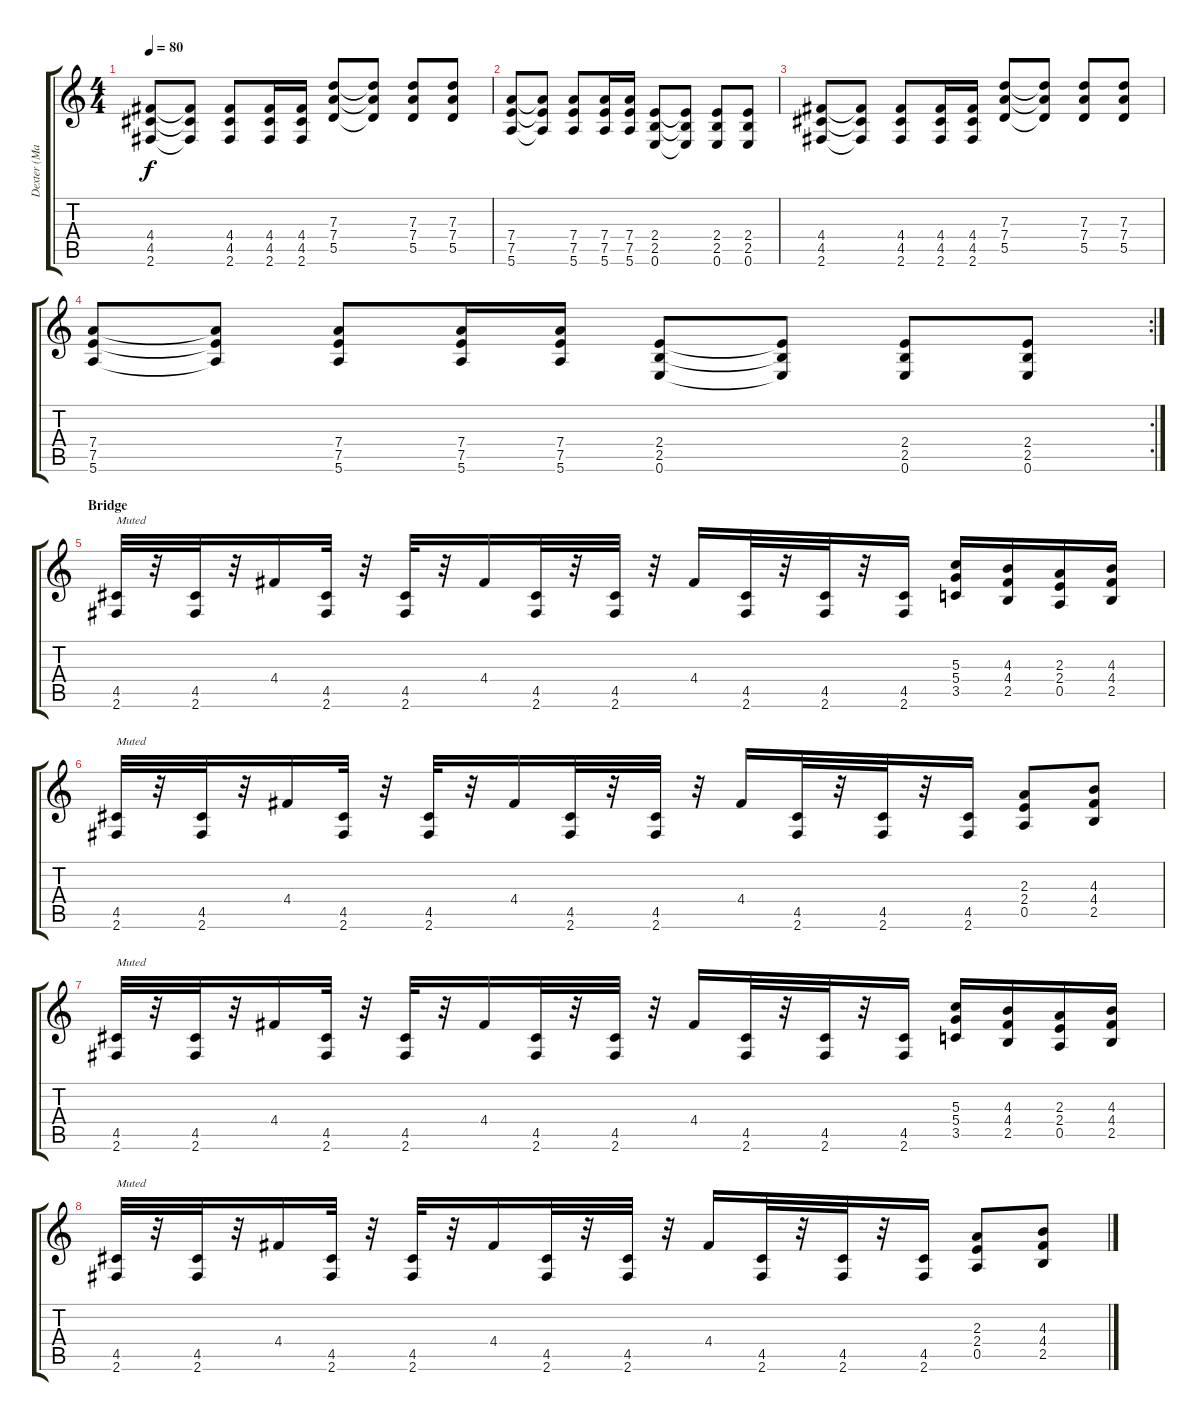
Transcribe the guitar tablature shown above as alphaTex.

\track ("Dexter (Main guitar)" "Dexter (Ma") {instrument distortionguitar}
\staff {score tabs}
\tuning (E4 B3 G3 D3 A2 E2) {hide}
\ts (4 4)
\tempo 80
\clef g2
\ks c
(4.4 4.5 2.6).8{dy f} (4.4{t} 4.5{t} 2.6{t}).8 (4.4 4.5 2.6).8 (4.4 4.5 2.6).16 (4.4 4.5 2.6).16 (7.3 7.4 5.5).8 (7.3{t} 7.4{t} 5.5{t}).8 (7.3 7.4 5.5).8 (7.3 7.4 5.5).8 |
(7.4 7.5 5.6).8 (7.4{t} 7.5{t} 5.6{t}).8 (7.4 7.5 5.6).8 (7.4 7.5 5.6).16 (7.4 7.5 5.6).16 (2.4 2.5 0.6).8 (2.4{t} 2.5{t} 0.6{t}).8 (2.4 2.5 0.6).8 (2.4 2.5 0.6).8 |
(4.4 4.5 2.6).8 (4.4{t} 4.5{t} 2.6{t}).8 (4.4 4.5 2.6).8 (4.4 4.5 2.6).16 (4.4 4.5 2.6).16 (7.3 7.4 5.5).8 (7.3{t} 7.4{t} 5.5{t}).8 (7.3 7.4 5.5).8 (7.3 7.4 5.5).8 |
\rc 2
(7.4 7.5 5.6).8 (7.4{t} 7.5{t} 5.6{t}).8 (7.4 7.5 5.6).8 (7.4 7.5 5.6).16 (7.4 7.5 5.6).16 (2.4 2.5 0.6).8 (2.4{t} 2.5{t} 0.6{t}).8 (2.4 2.5 0.6).8 (2.4 2.5 0.6).8 |
\section ("" "Bridge")
(4.5 2.6).32{txt "Muted"} r.32 (4.5 2.6).32 r.32 4.4.16 (4.5 2.6).32 r.32 (4.5 2.6).32 r.32 4.4.16 (4.5 2.6).32 r.32 (4.5 2.6).32 r.32 4.4.16 (4.5 2.6).32 r.32 (4.5 2.6).32 r.32 (4.5 2.6).16 (5.3 5.4 3.5).16 (4.3 4.4 2.5).16 (2.3 2.4 0.5).16 (4.3 4.4 2.5).16 |
(4.5 2.6).32{txt "Muted"} r.32 (4.5 2.6).32 r.32 4.4.16 (4.5 2.6).32 r.32 (4.5 2.6).32 r.32 4.4.16 (4.5 2.6).32 r.32 (4.5 2.6).32 r.32 4.4.16 (4.5 2.6).32 r.32 (4.5 2.6).32 r.32 (4.5 2.6).16 (2.3 2.4 0.5).8 (4.3 4.4 2.5).8 |
(4.5 2.6).32{txt "Muted"} r.32 (4.5 2.6).32 r.32 4.4.16 (4.5 2.6).32 r.32 (4.5 2.6).32 r.32 4.4.16 (4.5 2.6).32 r.32 (4.5 2.6).32 r.32 4.4.16 (4.5 2.6).32 r.32 (4.5 2.6).32 r.32 (4.5 2.6).16 (5.3 5.4 3.5).16 (4.3 4.4 2.5).16 (2.3 2.4 0.5).16 (4.3 4.4 2.5).16 |
(4.5 2.6).32{txt "Muted"} r.32 (4.5 2.6).32 r.32 4.4.16 (4.5 2.6).32 r.32 (4.5 2.6).32 r.32 4.4.16 (4.5 2.6).32 r.32 (4.5 2.6).32 r.32 4.4.16 (4.5 2.6).32 r.32 (4.5 2.6).32 r.32 (4.5 2.6).16 (2.3 2.4 0.5).8 (4.3 4.4 2.5).8
